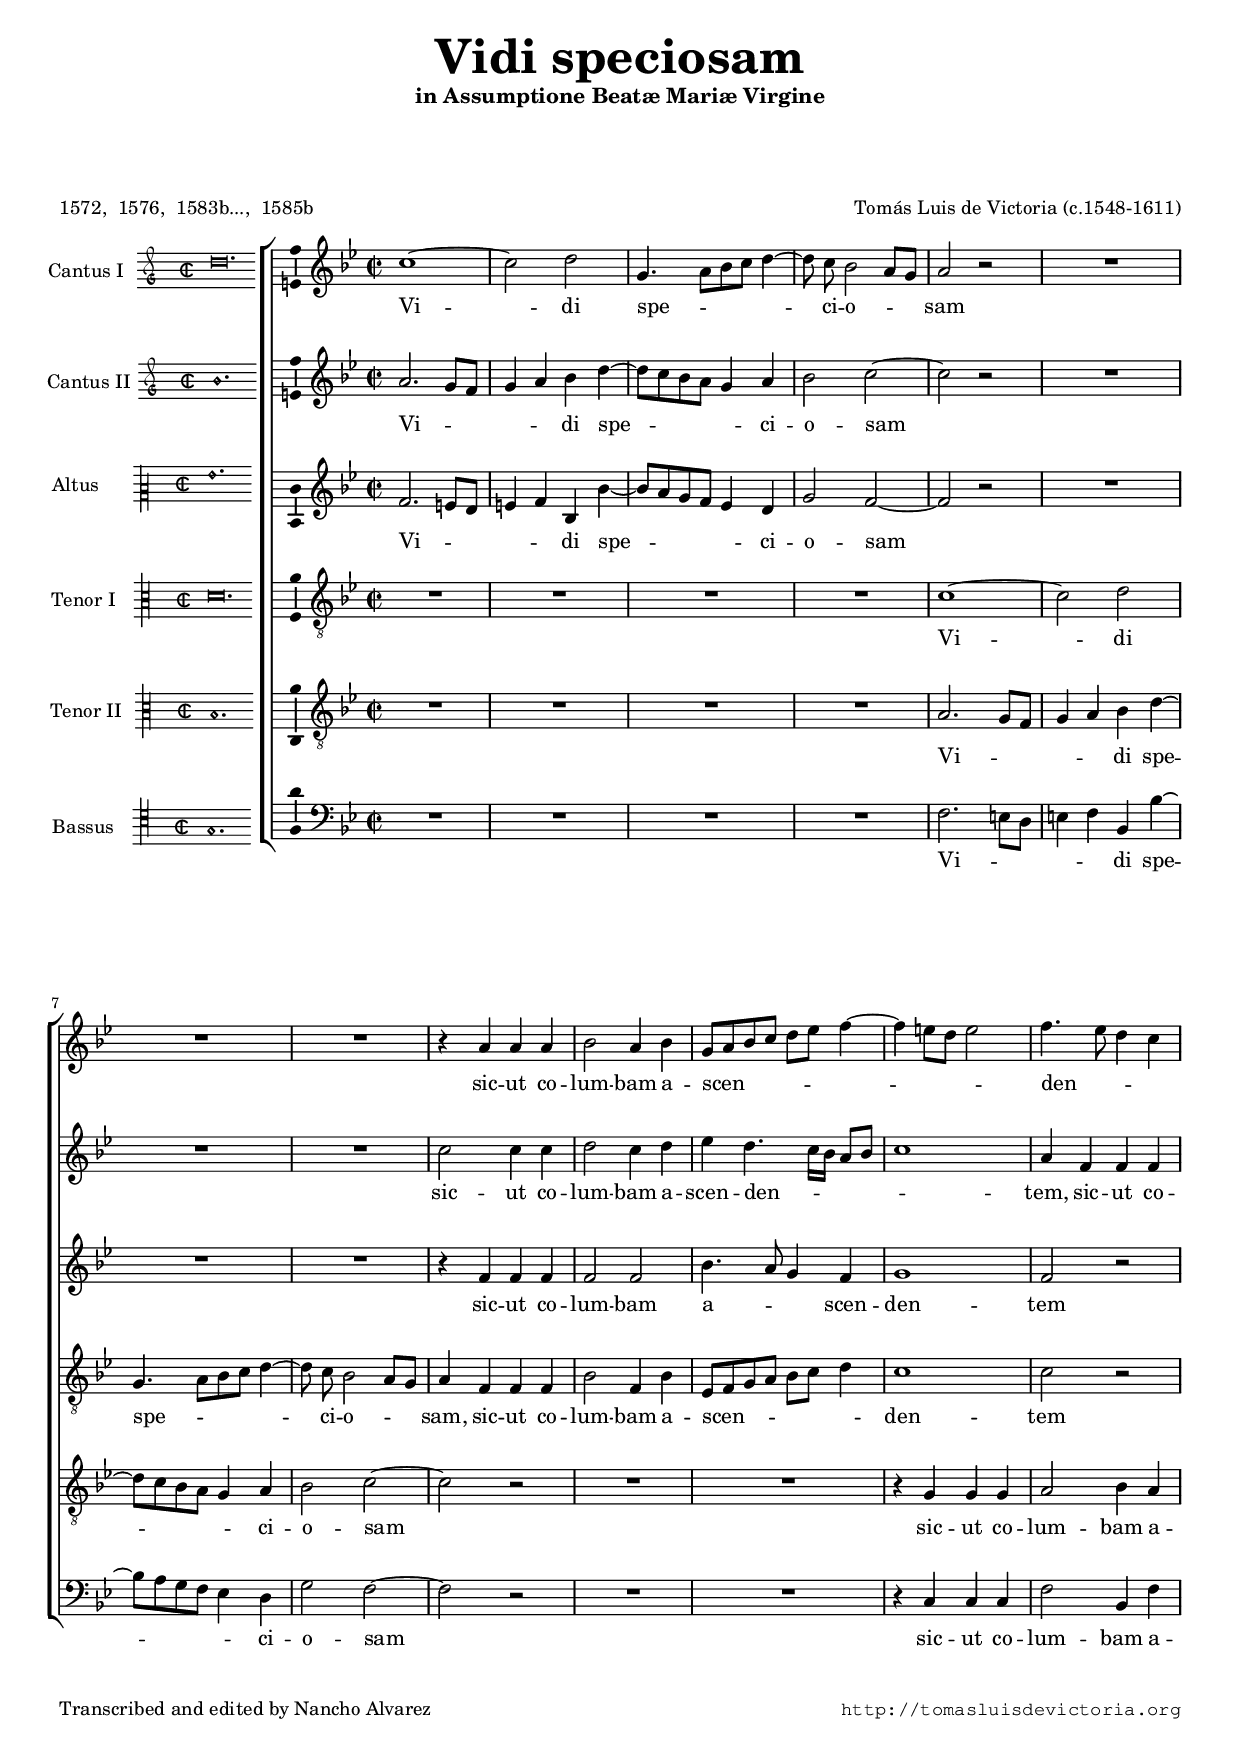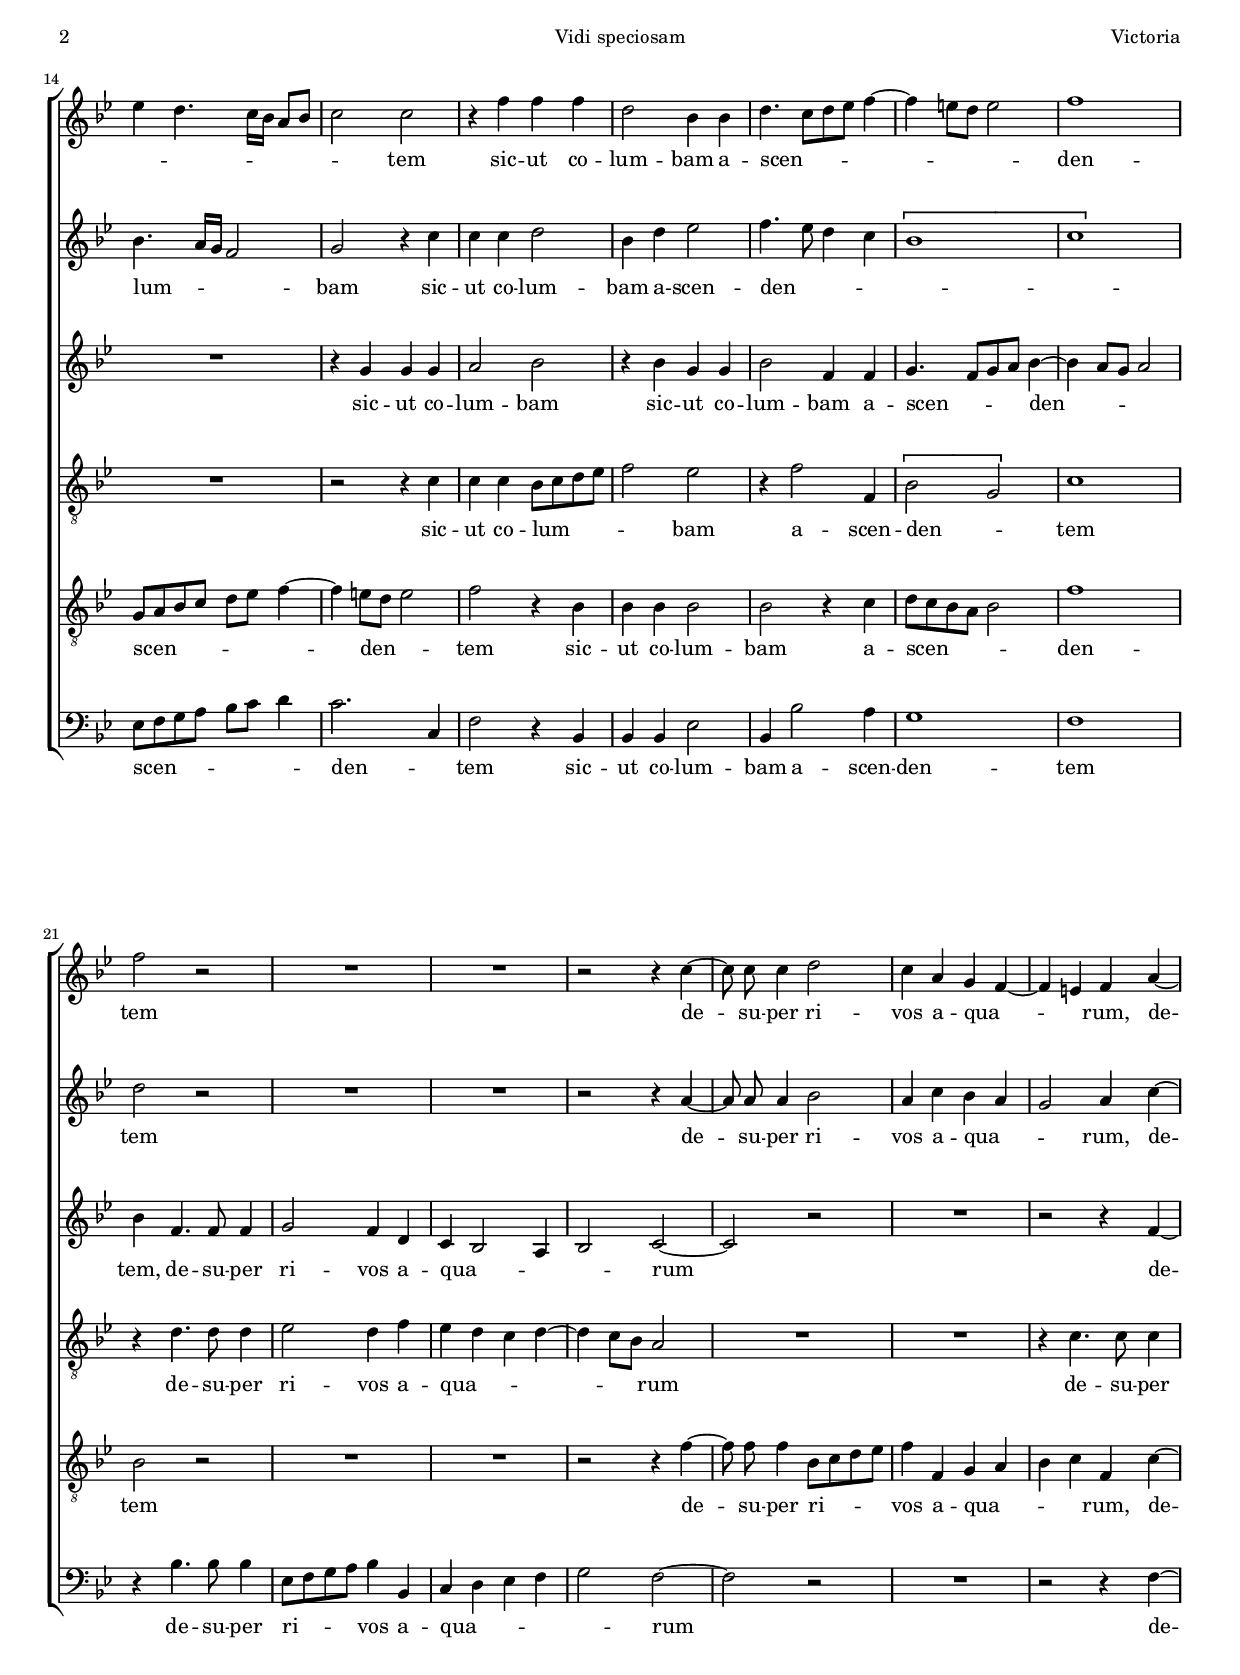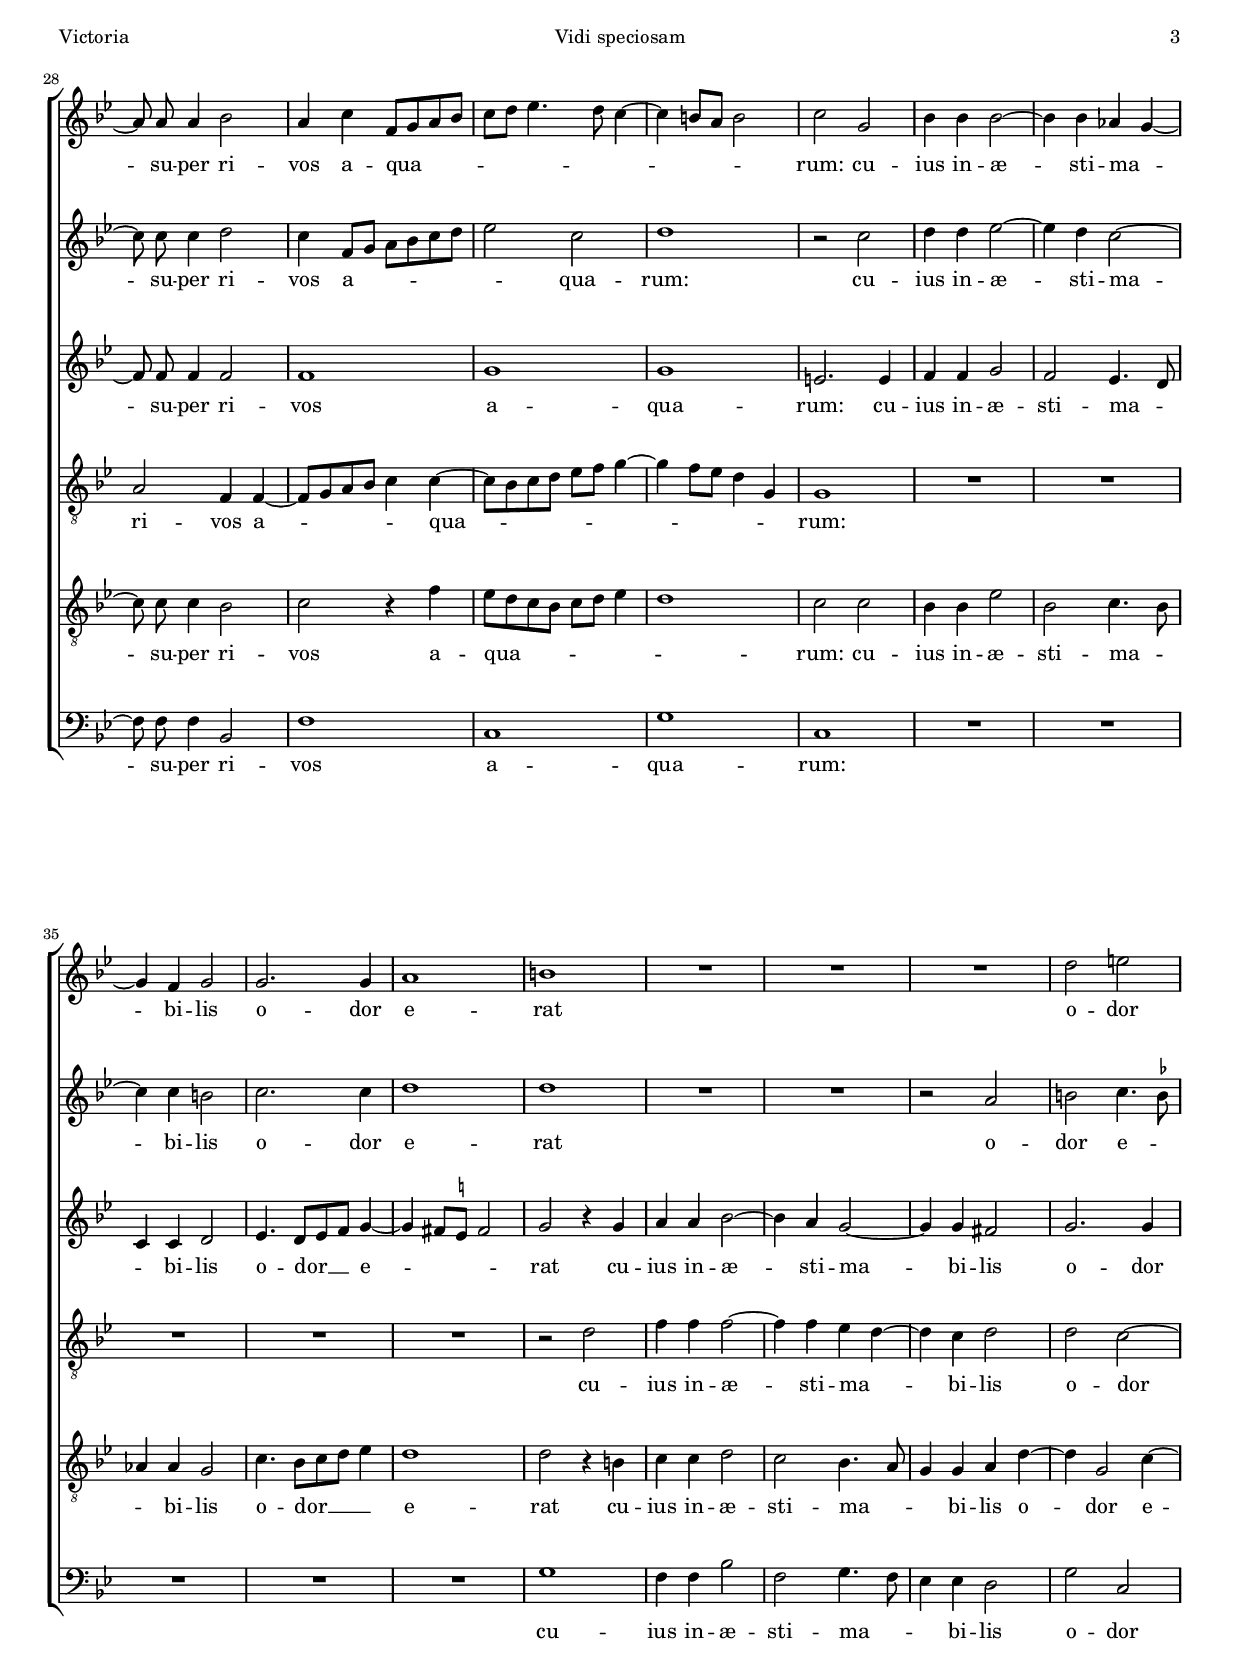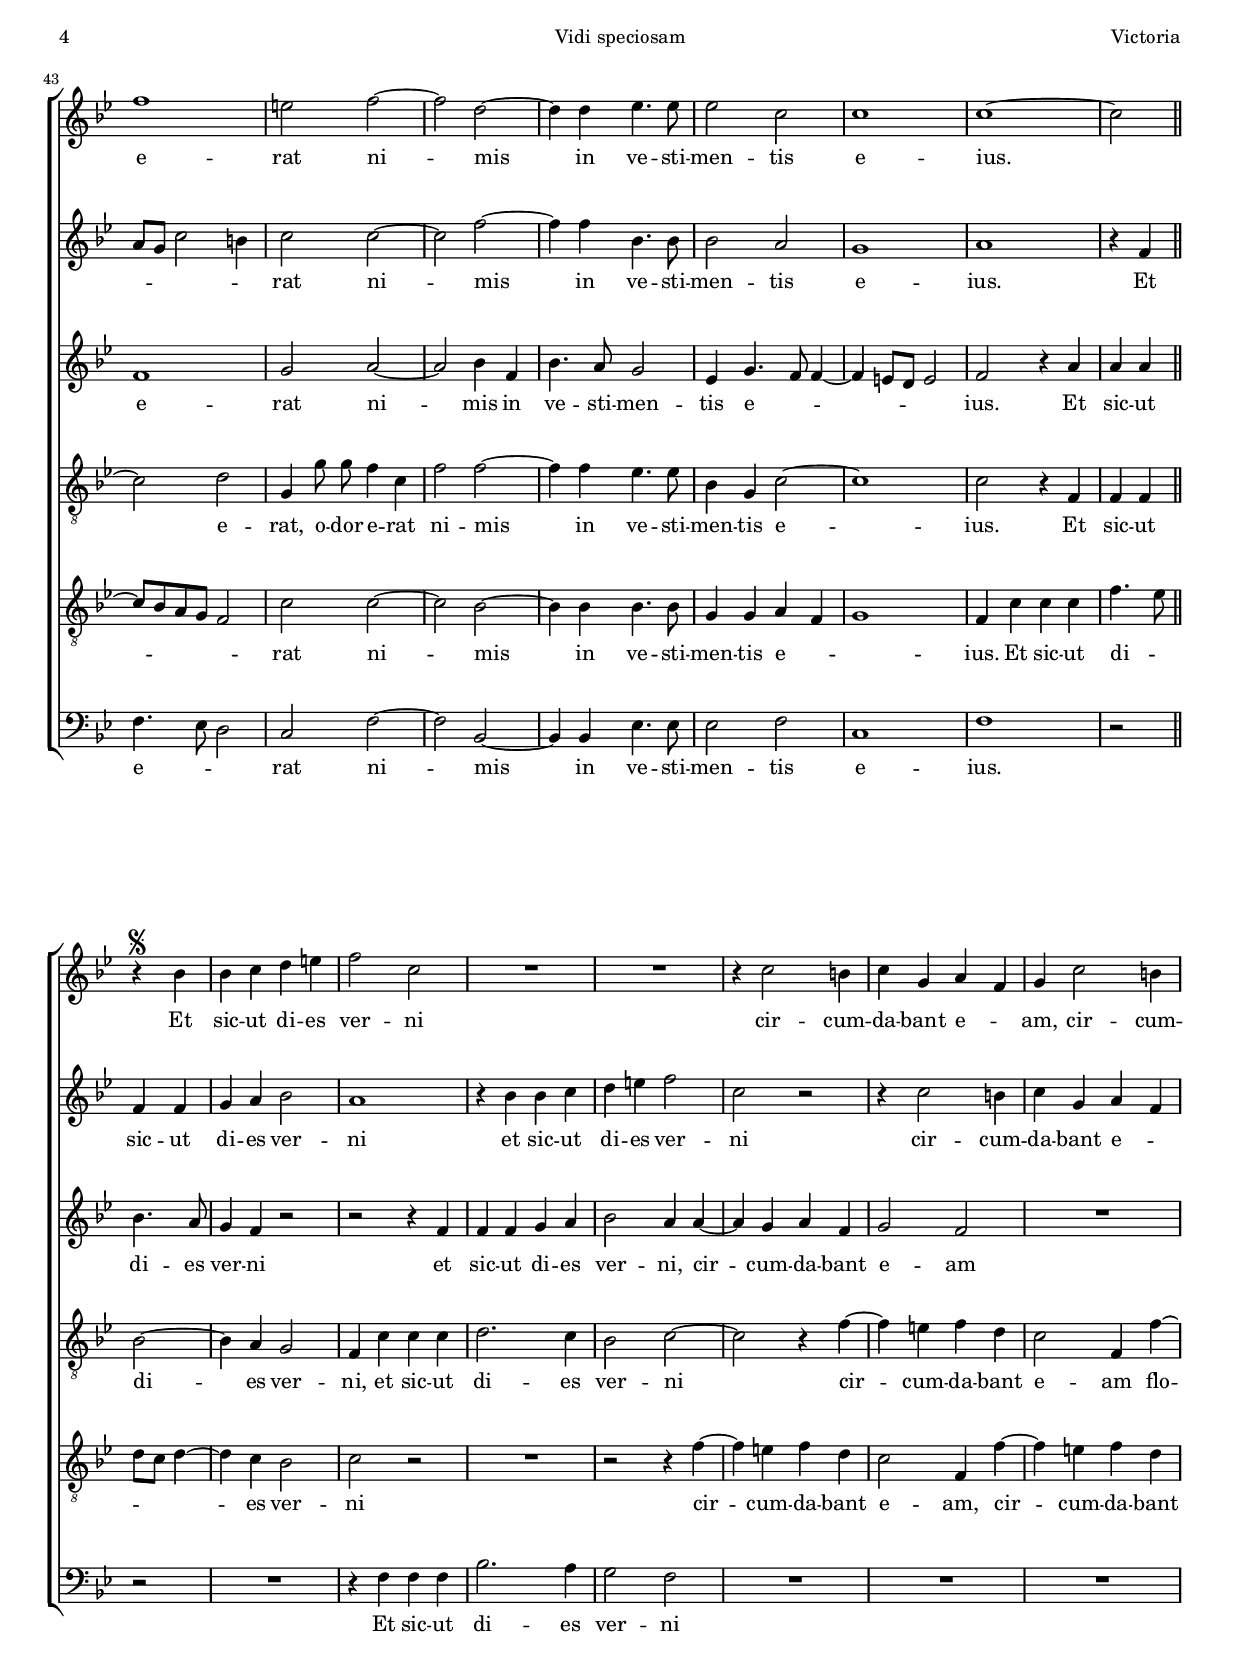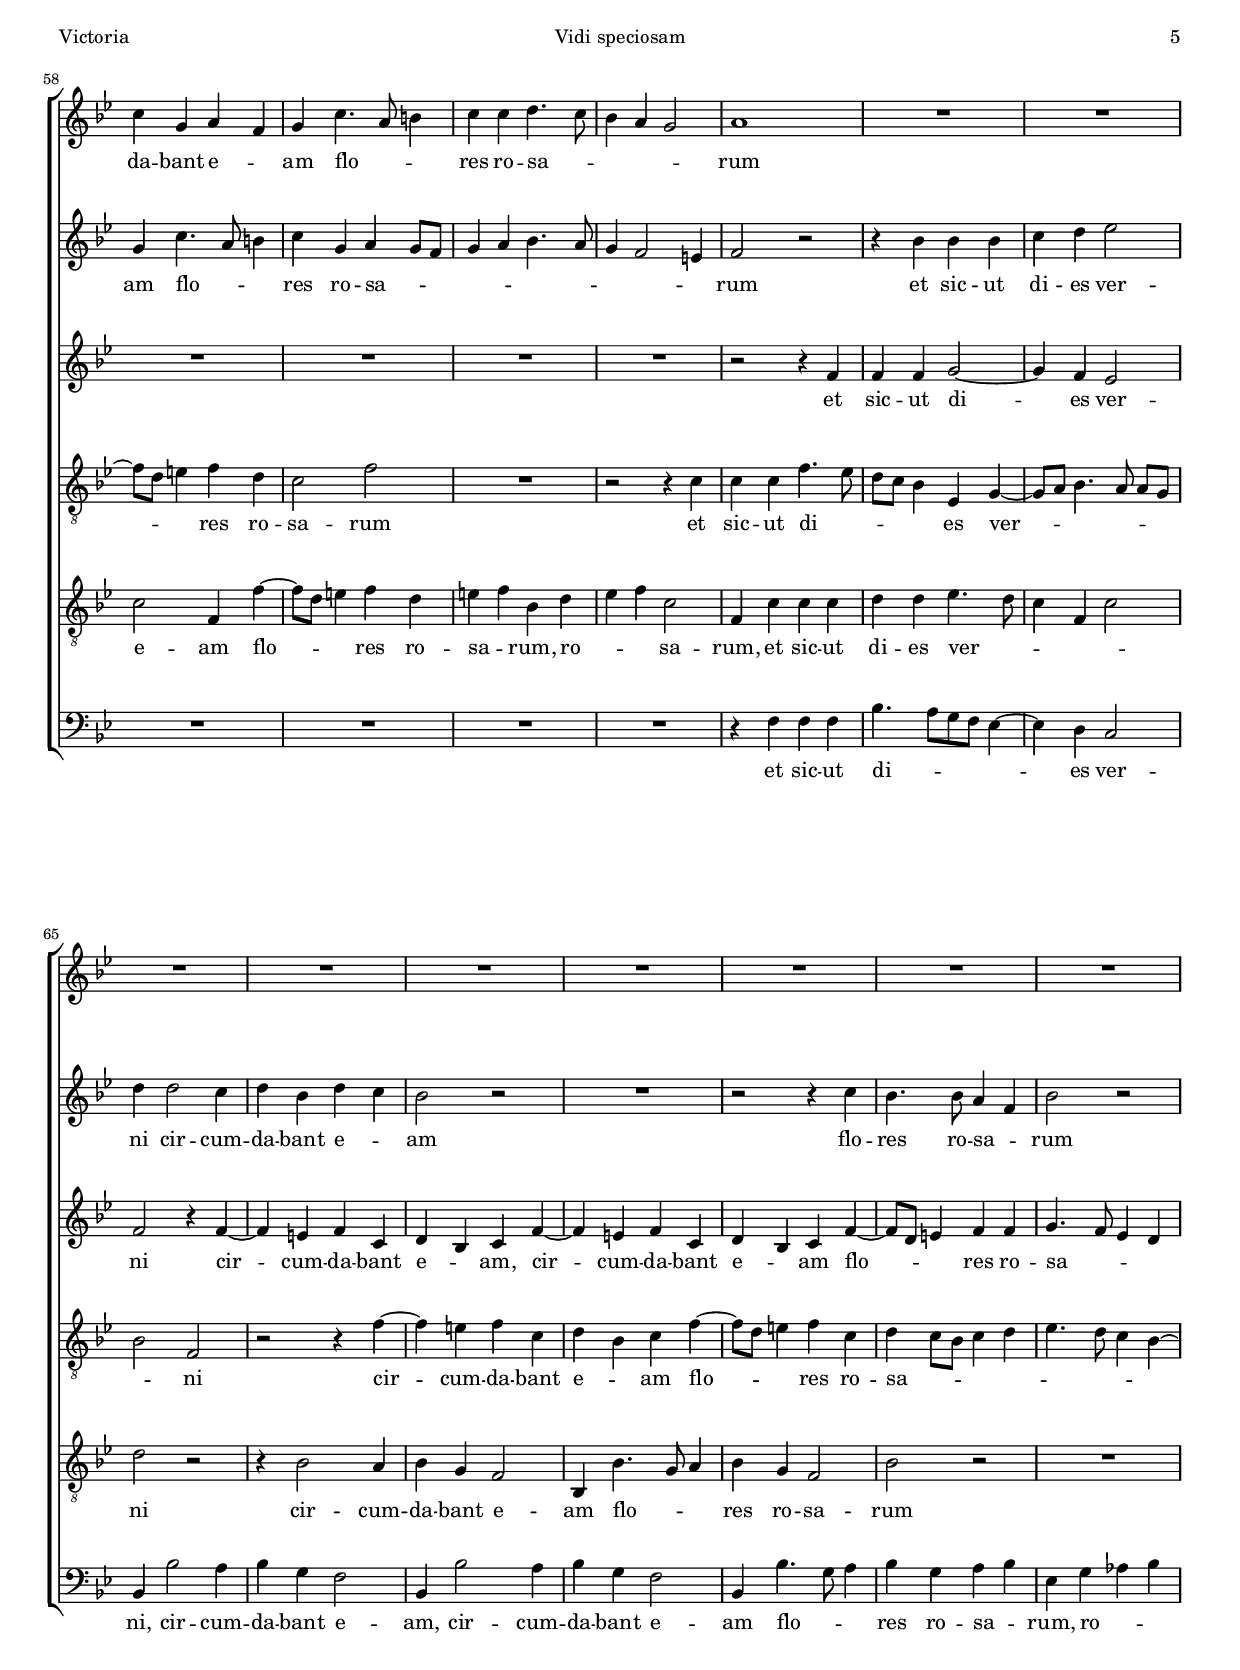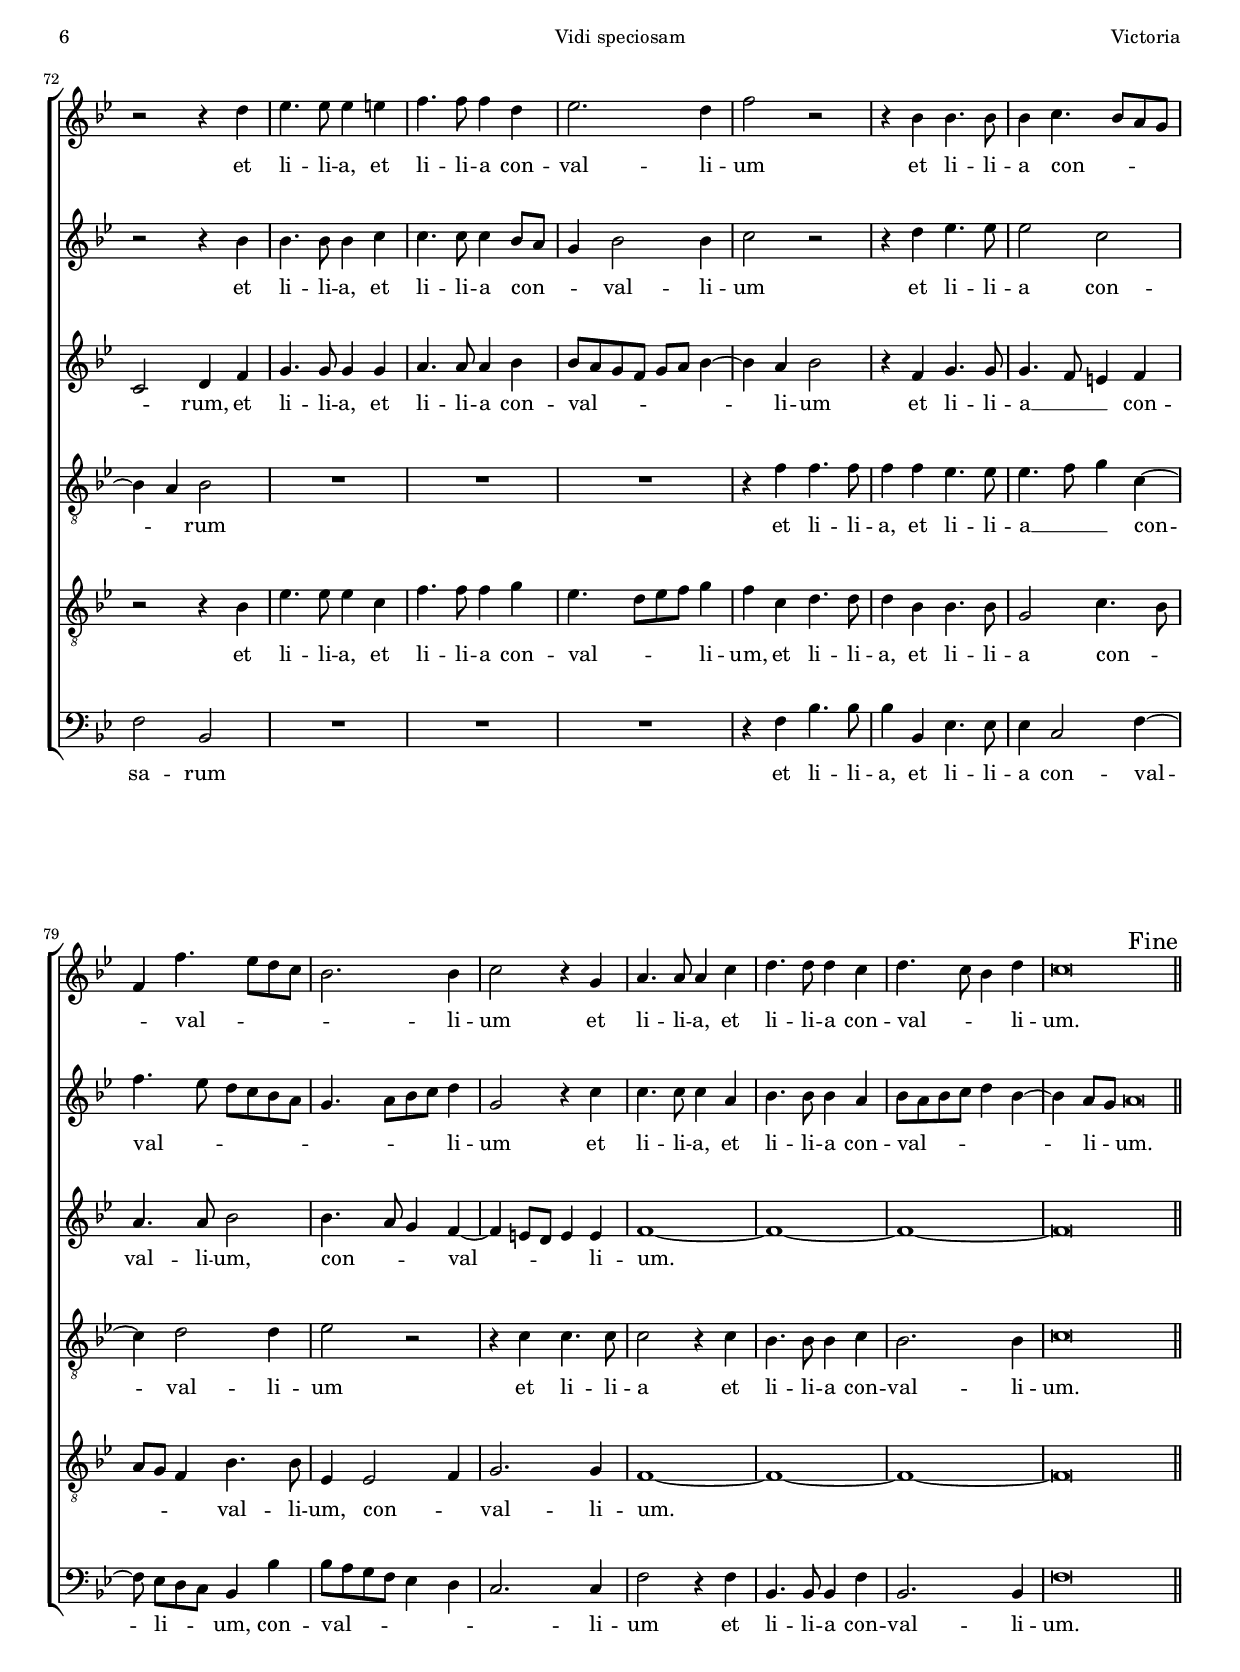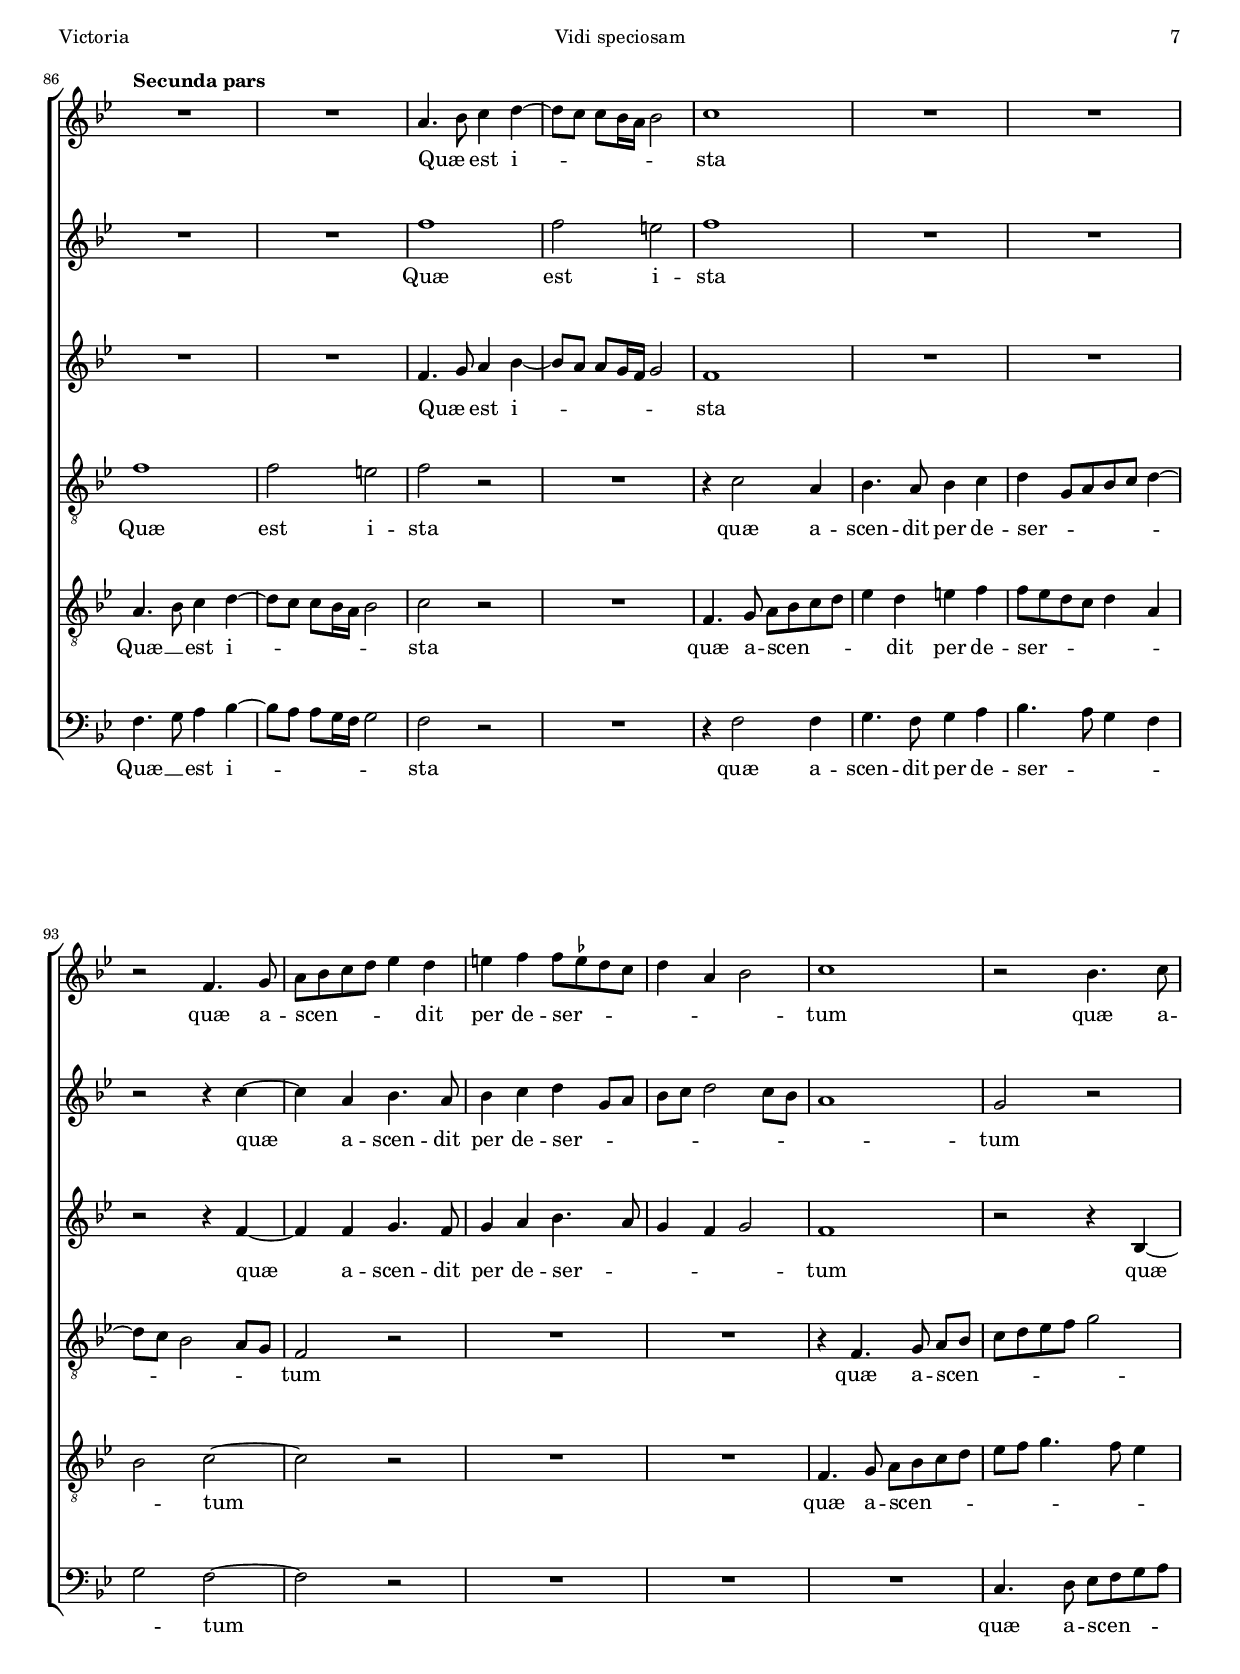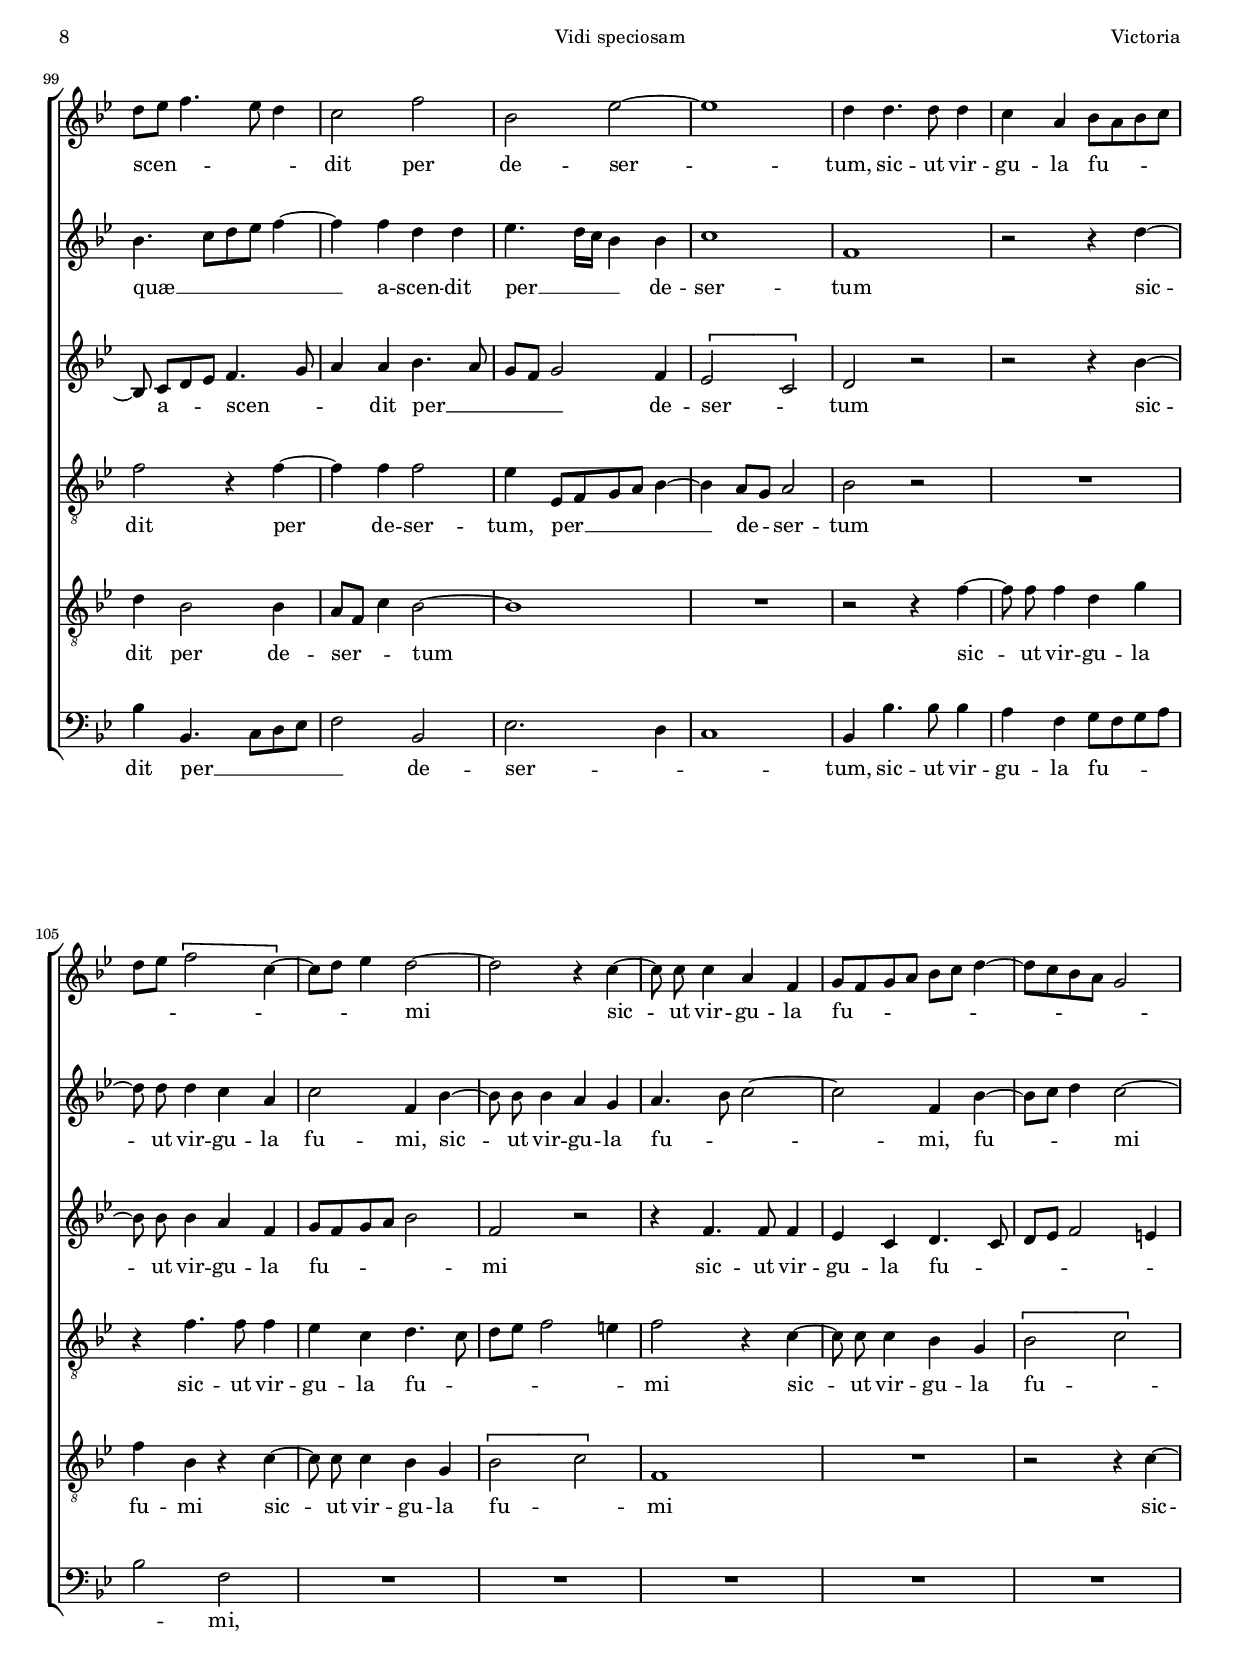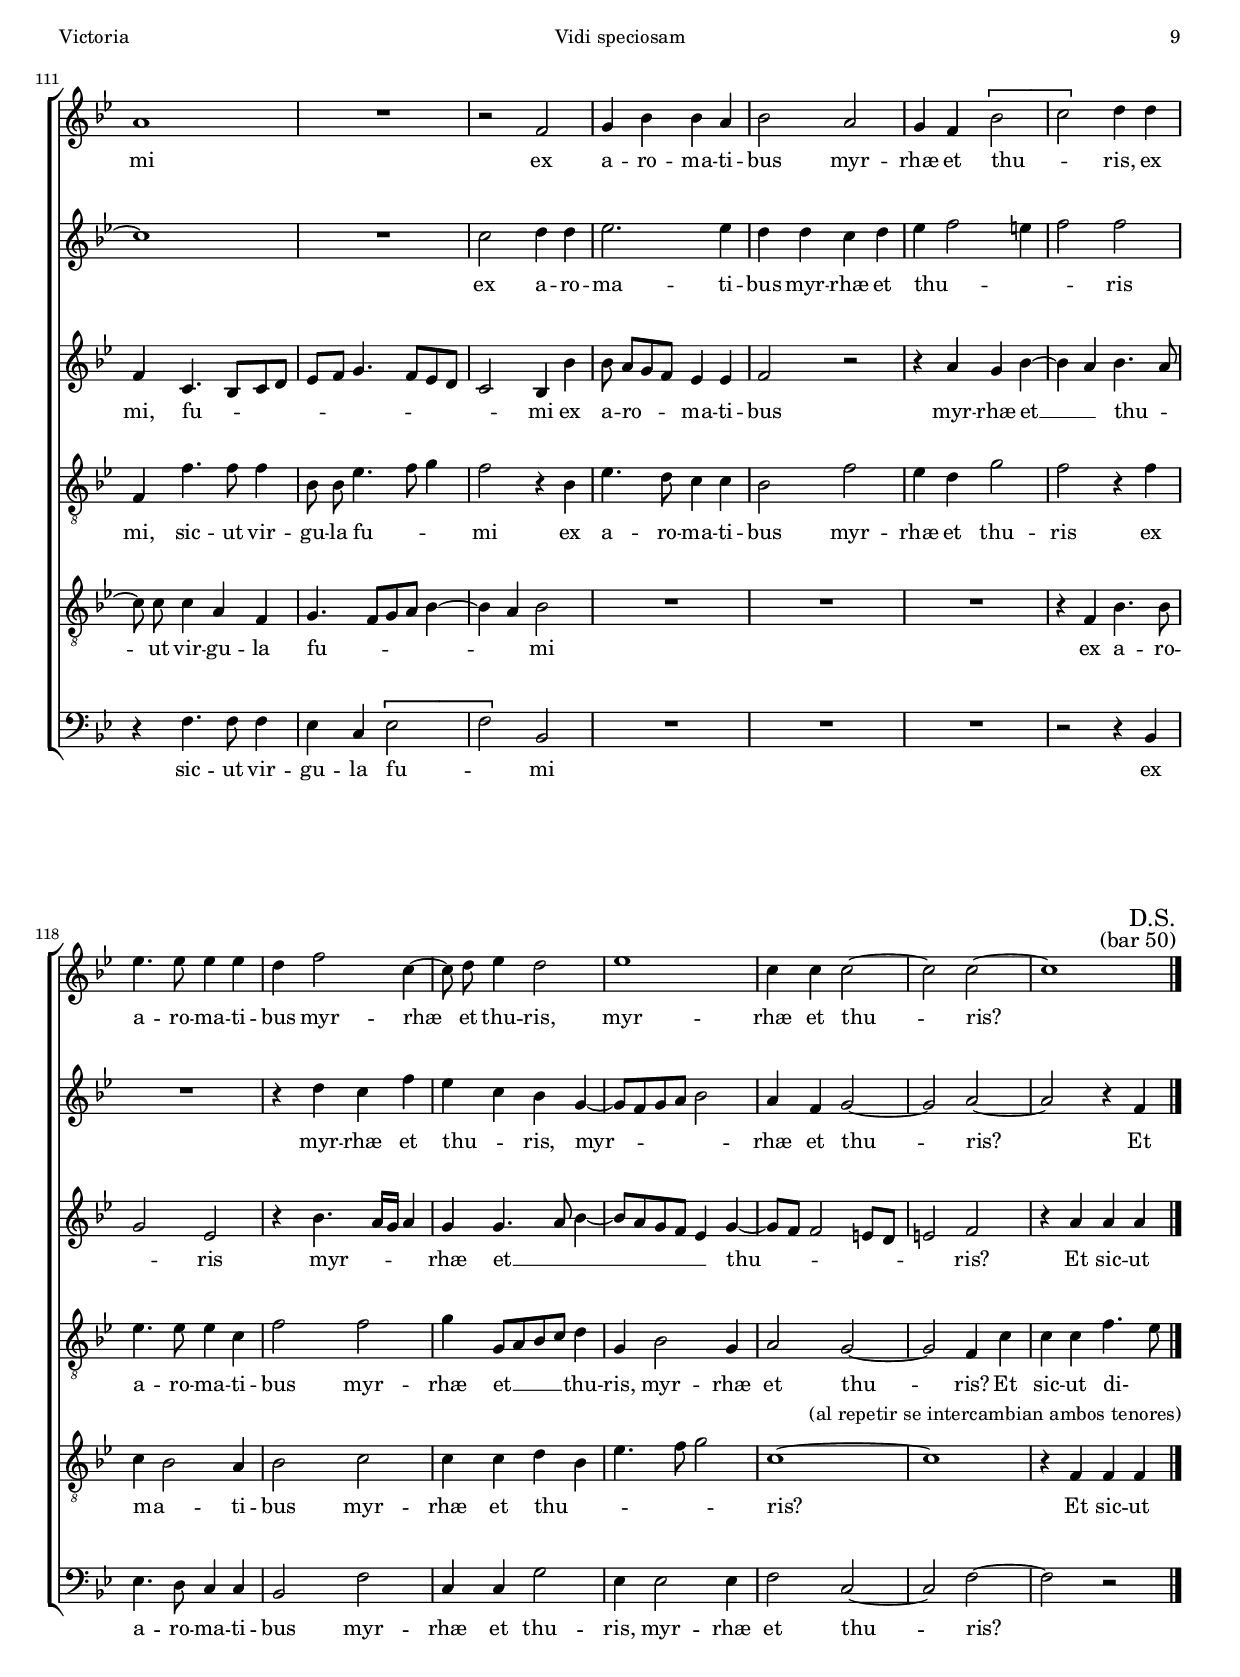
\version "2.22.0"

#(set-default-paper-size "a4")
#(set-global-staff-size 16.5)
#(ly:set-option 'point-and-click #f)
%mobile -s13.0 -i3.0 -ball

italicas=\override LyricText.font-shape = #'italic
rectas=\override LyricText.font-shape = #'upright
ss=\once \set suggestAccidentals = ##t
incipitwidth = 20
mt=#(define-music-function (offset) (number?) ; move lyric text
      #{ \once \override LyricText.X-offset = -$offset #})

htitle="Vidi speciosam"
hcomposer="Victoria"

\header {
	title=\markup{\larger \larger \larger \larger "Vidi speciosam"}
	subtitle="in Assumptione Beatæ Mariæ Virgine"
	subsubtitle=\markup{\null \vspace #3 }
	composer="Tomás Luis de Victoria (c.1548-1611)"
        pdfauthor=\composer
	%opus="(-)"
	%poet=\markup{"1572,  1576,  1583b,  1585b,  1589a,  1589b,  1603"}
	poet=\markup{"1572,  1576,  1583b...,  1585b"}
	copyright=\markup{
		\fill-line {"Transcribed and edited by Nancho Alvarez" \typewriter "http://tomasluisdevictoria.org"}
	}
%	tagline=""
}

global={\key g \major \time 2/2 \skip 1*85 \bar "||"
        \break 
				\skip 1*39 \bar "|."
}

cantus={
	a'1 ~
	a'2 b'
	e'4.  fis'8[ g' a'] b'4 ~
	b'8 \noBeam a' g'2  fis'8[ e']
	
	fis'2 r
	R1*4/4
	R1*4/4
	R1*4/4
	r4 fis' fis' fis'
%10
	g'2 fis'4 g'
	e'8 fis' g' a' b' c'' d''4 ~
	d'' cis''8 b' cis''2
	d''4. c''8 b'4 a'
	c'' b'4.  a'16[ g']  fis'8[ g']
%15
	a'2 a'
	r4 d'' d'' d''
	b'2 g'4 g'
	b'4.  a'8[ b' c''] d''4 ~
	d'' cis''8 b' cis''2
%20
	d''1
	d''2 r
	R1*4/4
	R1*4/4
	r2 r4 a' ~
%25
	a'8 \noBeam a' a'4 b'2
	a'4 fis' e' d' ~
	d' cis' d' fis' ~
	fis'8 \noBeam fis' fis'4 g'2
	fis'4 a' d'8 e' fis' g'
%30
	a' b' c''4. b'8 a'4 ~
	a' gis'8 fis' gis'2
	a' e'
	g'4 g' g'2 ~
	g'4 g' f' e' ~
%35
	e' d' e'2
	e'2. e'4
	fis'1
	gis'
	R1*4/4
%40
	R1*4/4
	R1*4/4
	b'2 cis''
	d''1
	cis''2 d'' ~
%45
	d'' b' ~
	b'4 b' c''4. c''8
	c''2 a'
	a'1 
	a' ~ %\break
%50
	a'2 
	%tablet \noBreak
	\bar "||" r4^\segno  g'
	g' a' b' cis''
	d''2 a'
	R1*4/4
	R1*4/4
%55
	r4 a'2 gis'4
	a' e' fis' d'
	e' a'2 gis'4
	a' e' fis' d'
	e' a'4. fis'8 gis'4
%60
	a' a' b'4. a'8
	g'4 fis' e'2
	fis'1
	R1*4/4
	R1*4/4
%65
	R1*4/4
	R1*4/4
	R1*4/4
	R1*4/4
	R1*4/4
%70
	R1*4/4
	R1*4/4
	r2 r4 b'
	c''4. c''8 c''4 cis''
	d''4. d''8 d''4 b'
%75
	c''2. b'4 
	d''2 r
	r4 g' g'4. g'8
	g'4 a'4. g'8 fis' e'
	d'4 d''4. c''8 b' a'
%80
	g'2. g'4
	a'2 r4 e'
	fis'4. fis'8 fis'4 a'
	b'4. b'8 b'4 a'
	b'4. a'8 g'4 b'
%85
	a'\breve*1/2
        \override Score.RehearsalMark.self-alignment-X = #right
        \override Score.RehearsalMark.break-visibility = #begin-of-line-invisible
        \mark \markup{"Fine"}
        
	\override Score.MetronomeMark.padding = #1.2
	\tempo "Secunda pars"
	R1*4/4
	R1*4/4
	fis'4. g'8 a'4 b' ~
	 b'8[ a']  a'[ g'16 fis'] g'2
%90
	a'1
	R1*4/4
	R1*4/4
	r2 d'4. e'8
	fis' g' a' b' c''4 b'
%95
	cis'' d'' d''8 \ss c'' b' a'
	b'4 fis' g'2
	a'1
	r2 g'4. a'8
	b' c'' d''4. c''8 b'4
%100
	a'2 d''
	g' c'' ~
	c''1
	b'4 b'4. b'8 b'4
	a' fis' g'8 fis' g' a'
%105
	b' c'' \[d''2 a'4 ~ \]
	a'8 b' c''4 b'2 ~
	b' r4 a' ~
	\set Staff.autoBeaming = ##f
	a'8 a' a'4 fis' d'
	\set Staff.autoBeaming = ##t
	e'8 d' e' fis' g' a' b'4 ~
%110
	b'8 a' g' fis' e'2
	fis'1
	R1*4/4
	r2 d'
	e'4 g' g' fis'
%115
	g'2 fis'
	e'4 d' \[g'2
	a'\] b'4 b'
	c''4. c''8 c''4 c''
	b' d''2 a'4 ~
%120
	a'8 \noBeam b' c''4 b'2
	c''1
	a'4 a' a'2 ~
	a' a' ~
	a'1
	\override Score.RehearsalMark.self-alignment-X = #right
        \override Score.RehearsalMark.break-visibility = #begin-of-line-invisible
        \mark \markup{\right-column{\raise #.4 "D.S." \smaller "(bar 50)"}}



}

cantusdos={
	fis'2. e'8 d'
	e'4 fis' g' b' ~
	b'8 a' g' fis' e'4 fis'
	g'2 a' ~
%5
	a' r
	R1*4/4
	R1*4/4
	R1*4/4
	a'2 a'4 a'
%10
	b'2 a'4 b'
	c'' b'4.  a'16[ g']  fis'8[ g']
	a'1
	fis'4 d' d' d'
	g'4. fis'16 e' d'2
%15
	e' r4 a'
	a' a' b'2
	g'4 b' c''2
	d''4. c''8 b'4 a'
	\[g'1
%20
	a'\]
	b'2 r
	R1*4/4
	R1*4/4
	r2 r4 fis' ~
%25
	fis'8 \noBeam fis' fis'4 g'2
	fis'4 a' g' fis'
	e'2 fis'4 a' ~
	a'8 \noBeam a' a'4 b'2
	a'4 d'8 e' fis' g' a' b'
%30
	c''2 a'
	b'1
	r2 a'
	b'4 b' c''2 ~
	c''4 b' a'2 ~
%35
	a'4 a' gis'2
	a'2. a'4
	b'1
	b'
	R1*4/4
%40
	R1*4/4
	r2 fis'
	gis' a'4. \ss g'8
	fis' e' a'2 gis'4
	a'2 a' ~
%45
	a' d'' ~
	d''4 d'' g'4. g'8
	g'2 fis'
	e'1
	fis'
%50
	r4 d' d' d'
	e' fis' g'2
	fis'1
	r4 g' g' a'
	b' cis'' d''2
%55
	a' r
	r4 a'2 gis'4
	a' e' fis' d'
	e' a'4. fis'8 gis'4
	a' e' fis' e'8 d'
%60
	e'4 fis' g'4. fis'8
	e'4 d'2 cis'4
	d'2 r
	r4 g' g' g'
	a' b' c''2
%65
	b'4 b'2 a'4
	b' g' b' a'
	g'2 r
	R1*4/4
	r2 r4 a'
%70
	g'4. g'8 fis'4 d'
	g'2 r
	r r4 g'
	g'4. g'8 g'4 a'
	a'4. a'8 a'4 g'8 fis'
%75
	e'4 g'2 g'4
	a'2 r
	r4 b' c''4. c''8
	c''2 a'
	d''4. c''8 b' a' g' fis'
%80
	e'4.  fis'8[ g' a'] b'4
	e'2 r4 a'
	a'4. a'8 a'4 fis'
	g'4. g'8 g'4 fis'
	g'8 fis' g' a' b'4 g' ~
%85
	g' fis'8 e' fis'\breve*1/4
	R1*4/4
	R1*4/4
	d''1
	d''2 cis''
%90
	d''1
	R1*4/4
	R1*4/4
	r2 r4 a' ~
	a' fis' g'4. fis'8
%95
	g'4 a' b' e'8 fis'
	g' a' b'2 a'8 g'
	fis'1
	e'2 r
	g'4. a'8[ b' c''] d''4 ~
%100
	d'' d'' b' b'
	c''4. b'16 a' g'4 g'
	a'1
	d'
	r2 r4 b' ~
%105
	b'8 \noBeam b' b'4 a' fis'
	a'2 d'4 g' ~
	g'8 \noBeam g' g'4 fis' e'
	fis'4. g'8 a'2 ~
	a' d'4 g' ~
%110
	g'8 a' b'4 a'2 ~
	a'1
	R1*4/4
	a'2 b'4 b'
	c''2. c''4
%115
	b' b' a' b'
	c'' d''2 cis''4
	d''2 d''
	R1*4/4
	r4 b' a' d''
%120
	c'' a' g' e' ~
	e'8 d' e' fis' g'2
	fis'4 d' e'2 ~
	e' fis' ~
	fis' r4 d'
}

altus={
	d'2. cis'8 b
	cis'4 d' g g' ~
	g'8 fis' e' d' c'4 b
	e'2 d' ~
%5
	d' r
	R1*4/4
	R1*4/4
	R1*4/4
	r4 d' d' d'
%10
	d'2 d'
	g'4. fis'8 e'4 d'
	e'1
	d'2 r
	R1*4/4
%15
	r4 e' e' e'
	fis'2 g'
	r4 g' e' e'
	g'2 d'4 d'
	e'4.  d'8[ e' fis'] g'4 ~
%20
	g' fis'8 e' fis'2
	g'4 d'4. d'8 d'4
	e'2 d'4 b
	a g2 fis4
	g2 a ~
%25
	a r
	R1*4/4
	r2 r4 d' ~
	d'8 \noBeam d' d'4 d'2
	d'1
%30
	e'
	e'
	cis'2. cis'4
	d' d' e'2
	d' c'4. b8
%35
	a4 a b2
	c'4.  b8[ c' d'] e'4 ~
	e' dis'8 \ss cis' dis'2
	e' r4 e'
	fis' fis' g'2 ~
%40
	g'4 fis' e'2 ~
	e'4 e' dis'2
	e'2. e'4
	d'1
	e'2 fis' ~
%45
	fis' g'4 d'
	g'4. fis'8 e'2
	c'4 e'4. d'8 d'4 ~
	d' cis'8 b cis'2
	d' r4 fis'
%50
	fis' fis' g'4. fis'8
	e'4 d' r2
	r r4 d'
	d' d' e' fis'
	g'2 fis'4 fis' ~
%55
	fis' e' fis' d'
	e'2 d'
	R1*4/4
	R1*4/4
	R1*4/4
%60
	R1*4/4
	R1*4/4
	r2 r4 d'
	d' d' e'2 ~
	e'4 d' c'2
%65
	d' r4 d' ~
	d' cis' d' a
	b g a d' ~
	d' cis' d' a
	b g a d' ~
%70
	d'8 b cis'4 d' d'
	e'4. d'8 c'4 b
	a2 b4 d'
	e'4. e'8 e'4 e'
	fis'4. fis'8 fis'4 g'
%75
	g'8 fis' e' d' e' fis' g'4 ~
	g' fis' g'2
	r4 d' e'4. e'8
	e'4. d'8 cis'4 d'
	fis'4. fis'8 g'2
%80
	g'4. fis'8 e'4 d' ~
	d' cis'8 b cis'4 cis'
	d'1 ~
	d' ~
	d' ~
%85
	d'\breve*1/2
	R1*4/4
	R1*4/4
	d'4. e'8 fis'4 g' ~
	 g'8[ fis']  fis'[ e'16 d'] e'2
%90
	d'1
	R1*4/4
	R1*4/4
	r2 r4 d' ~
	d' d' e'4. d'8
%95
	e'4 fis' g'4. fis'8
	e'4 d' e'2
	d'1
	r2 r4 g ~
	g8 a[ b c'] d'4. e'8
%100
	fis'4 fis' g'4. fis'8
	e' d' e'2 d'4
	\[c'2 a\]
	b r
	r r4 g' ~
%105
	g'8 \noBeam g' g'4 fis' d'
	e'8 d' e' fis' g'2
	d' r
	r4 d'4. d'8 d'4
	c' a b4. a8
%110
	b c' d'2 cis'4
	d' a4. g8 a b
	c' d' e'4. d'8 c' b
	a2 g4 g'
	g'8 fis'[ e' d'] c'4 c'
%115
	d'2 r
	r4 fis' e' g' ~
	g' fis' g'4. fis'8
	e'2 c'
	r4 g'4. fis'16 e' fis'4
%120
	e' e'4. fis'8 g'4 ~
	g'8 fis' e' d' c'4 e' ~
	e'8 d' d'2 cis'8 b
	cis'2 d'
	r4 fis' fis' fis'
}

tenor={
	R1*4/4
	R1*4/4
	R1*4/4
	R1*4/4
%5
	a1 ~
	a2 b
	e4.  fis8[ g a] b4 ~
	b8 \noBeam a g2 fis8[ e]
	fis4 d d d
%10
	g2 d4 g
	c8 d e fis g a b4
	a1
	a2 r
	R1*4/4
%15
	r2 r4 a
	a a g8 a b c'
	d'2 c'
	r4 d'2 d4
	\[g2 e\]
%20
	a1
	r4 b4. b8 b4
	c'2 b4 d'
	c' b a b ~
	b a8 g fis2
%25
	R1*4/4
	R1*4/4
	r4 a4. a8 a4
	fis2 d4 d ~
	d8 e fis g a4 a ~
%30
	a8 g a b c' d' e'4 ~
	e' d'8 c' b4 e
	e1
	R1*4/4
	R1*4/4
%35
	R1*4/4
	R1*4/4
	R1*4/4
	r2 b
	d'4 d' d'2 ~
%40
	d'4 d' c' b ~
	b a b2
	b a ~
	a b
	e4 e'8 \noBeam e' d'4 a
%45
	d'2 d' ~
	d'4 d' c'4. c'8
	g4 e a2 ~
	a1
	a2 r4 d
%50
	d d g2 ~
	g4 fis e2
	d4 a a a
	b2. a4
	g2 a ~
%55
	a r4 d' ~
	d' cis' d' b
	a2 d4 d' ~
	d'8 b cis'4 d' b
	a2 d'
%60
	R1*4/4
	r2 r4 a
	a a d'4. c'8
	b a g4 c e ~
	e8 fis g4. fis8 fis[ e]
%65
	g2 d
	r r4 d' ~
	d' cis' d' a
	b g a d' ~
	d'8 b cis'4 d' a
%70
	b a8 g a4 b
	c'4. b8 a4 g ~
	g fis g2
	R1*4/4
	R1*4/4
%75
	R1*4/4
	r4 d' d'4. d'8
	d'4 d' c'4. c'8
	c'4. d'8 e'4 a ~
	a b2 b4
%80
	c'2 r
	r4 a a4. a8
	a2 r4 a
	g4. g8 g4 a
	g2. g4
%85
	a\breve*1/2
	d'1
	d'2 cis'
	d' r
	R1*4/4
%90
	r4 a2 fis4
	g4. fis8 g4 a
	b  e8[ fis g a] b4 ~
	b8 a g2 fis8 e
	d2 r
%95
	R1*4/4
	R1*4/4
	r4 d4. e8  fis[ g]
	a b c' d' e'2
	d' r4 d' ~
%100
	d' d' d'2
	c'4  c8[ d e fis] g4 ~
	g fis8 e fis2
	g r
	R1*4/4
%105
	r4 d'4. d'8 d'4
	c' a b4. a8
	b c' d'2 cis'4
	d'2 r4 a ~
	a8 \noBeam a a4 g e
%110
	\[g2 a\]
	d4 d'4. d'8 d'4
	g8 \noBeam g c'4. d'8 e'4
	d'2 r4 g
	c'4. b8 a4 a
%115
	g2 d'
	c'4 b e'2
	d' r4 d'
	c'4. c'8 c'4 a
	d'2 d'
%120
	e'4  e8[ fis g a] b4
	e g2 e4
	fis2 e ~
	e d4 a
	a a d'4. c'8
}

tenordos={
	R1*4/4
	R1*4/4
	R1*4/4
	R1*4/4
%5
	fis2. e8 d
	e4 fis g b ~
	b8 a g fis e4 fis
	g2 a ~
	a r
%10
	R1*4/4
	R1*4/4
	r4 e e e
	fis2 g4 fis
	e8 fis g a b c' d'4 ~
%15
	d' cis'8 b cis'2
	d' r4 g
	g g g2
	g r4 a
	b8 a g fis g2
%20
	d'1
	g2 r
	R1*4/4
	R1*4/4
	r2 r4 d' ~
%25
	d'8 \noBeam d' d'4  g8 a b c'
	d'4 d e fis
	g a d a ~
	a8 \noBeam a a4 g2
	a r4 d'
%30
	c'8 b a g a b c'4
	b1
	a2 a
	g4 g c'2
	g a4. g8
%35
	f4 f e2
	a4. g8[ a b] c'4
	b1
	b2 r4 gis
	a a b2
%40
	a g4. fis8
	e4 e fis b ~
	b e2 a4 ~
	a8 g fis e d2
	a a ~
%45
	a g ~
	g4 g g4. g8
	e4 e fis d
	e1
	d4 a a a
%50
	d'4. c'8 b a b4 ~
	b a g2
	a r
	R1*4/4
	r2 r4 d' ~
%55
	d' cis' d' b
	a2 d4 d' ~
	d' cis' d' b
	a2 d4 d' ~
	d'8 b cis'4 d' b
%60
	cis' d' g b
	c' d' a2
	d4 a a a
	b b c'4. b8
	a4 d a2
%65
	b r
	r4 g2 fis4
	g e d2
	g,4 g4. e8 fis4
	g e d2
%70
	g r
	R1*4/4
	r2 r4 g
	c'4. c'8 c'4 a
	d'4. d'8 d'4 e'
%75
	c'4.  b8[ c' d'] e'4
	d' a b4. b8
	b4 g g4. g8
	e2 a4. g8
	fis e d4 g4. g8
%80
	c4 c2 d4
	e2. e4
	d1 ~
	d ~
	d ~
%85
	d\breve*1/2
	fis4. g8 a4 b ~
	 b8[ a]  a[ g16 fis] g2
	a r
	R1*4/4
%90
	d4. e8 fis g a b
	c'4 b cis' d'
	d'8 c' b a b4 fis
	g2 a ~
	a r
%95
	R1*4/4
	R1*4/4
	d4. e8 fis g a b
	c' d' e'4. d'8 c'4
	b g2 g4
%100
	fis8 d a4 g2 ~
	g1
	R1*4/4
	r2 r4 d' ~
	d'8 \noBeam d' d'4 b e'
%105
	d' g r a ~
	a8 \noBeam a a4 g e
	\[g2 a\]
	d1
	R1*4/4
%110
	r2 r4 a ~
	a8 \noBeam a a4 fis d
	e4.  d8[ e fis] g4 ~
	g fis g2
	R1*4/4
%115
	R1*4/4
	R1*4/4
	r4 d g4. g8
	a4 g2 fis4
	g2 a
%120
	a4 a b g
	c'4. d'8 e'2
        \once \override TextScript.padding = #2.5
	a1^\markup{"        (al repetir se intercambian ambos tenores)"} ~
	a
	r4 d d d
}

bassus={
	R1*4/4
	R1*4/4
	R1*4/4
	R1*4/4
%5
	d2. cis8 b,
	cis4 d g, g ~
	g8 fis e d c4 b,
	e2 d ~
	d r
%10
	R1*4/4
	R1*4/4
	r4 a, a, a,
	d2 g,4 d
	c8 d e fis g a b4
%15
	a2. a,4
	d2 r4 g,
	g, g, c2
	g,4 g2 fis4
	e1
%20
	d
	r4 g4. g8 g4
	c8 d e fis g4 g,
	a, b, c d
	e2 d ~
%25
	d r
	R1*4/4
	r2 r4 d ~
	d8 \noBeam d d4 g,2
	d1
%30
	a,
	e
	a,
	R1*4/4
	R1*4/4
%35
	R1*4/4
	R1*4/4
	R1*4/4
	e1
	d4 d g2
%40
	d e4. d8
	c4 c b,2
	e a,
	d4. c8 b,2
	a, d ~
%45
	d g, ~
	g,4 g, c4. c8
	c2 d
	a,1
	d
%50
        r2 r2
	R1*4/4
	r4 d d d
	g2. fis4
	e2 d
%55
	R1*4/4
	R1*4/4
	R1*4/4
	R1*4/4
	R1*4/4
%60
	R1*4/4
	R1*4/4
	r4 d d d
	g4.  fis8[ e d] c4 ~
	c b, a,2
%65
	g,4 g2 fis4
	g e d2
	g,4 g2 fis4
	g e d2
	g,4 g4. e8 fis4
%70
	g e fis g
	c e f g
	d2 g,
	R1*4/4
	R1*4/4
%75
	R1*4/4
	r4 d g4. g8
	g4 g, c4. c8
	c4 a,2 d4 ~
	d8 c[ b, a,] g,4 g
%80
	g8 fis e d c4 b,
	a,2. a,4
	d2 r4 d
	g,4. g,8 g,4 d
	g,2. g,4
%85
	d\breve*1/2
	d4. e8 fis4 g ~
	 g8[ fis]  fis[ e16 d] e2
	d r
	R1*4/4
%90
	r4 d2 d4
	e4. d8 e4 fis
	g4. fis8 e4 d
	e2 d ~
	d r
%95
	R1*4/4
	R1*4/4
	R1*4/4
	a,4. b,8 c d e fis
	g4 g,4. a,8 b, c
%100
	d2 g,
	c2. b,4
	a,1
	g,4 g4. g8 g4
	fis d e8 d e fis
%105
	g2 d
	R1*4/4
	R1*4/4
	R1*4/4
	R1*4/4
%110
	R1*4/4
	r4 d4. d8 d4
	c a, \[c2
	d\] g,
	R1*4/4
%115
	R1*4/4
	R1*4/4
	r2 r4 g,
	c4. b,8 a,4 a,
	g,2 d
%120
	a,4 a, e2
	c4 c2 c4
	d2 a, ~
	a, d ~
	d r
}

textocantus=\lyricmode{
Vi -- di spe -- _ _ _ _ ci -- o -- _ _ sam
sic -- ut co -- lum -- bam a -- scen -- _ _ _ _ _ _ _ _ _ den -- _ _ _ _ _ _ _ _ _ _ tem
sic -- ut co -- lum -- bam 
a -- scen -- _ _ _ _ _ _ _ den -- tem
de -- su -- per ri -- vos a -- qua -- _ _ rum,
de -- su -- per ri -- vos a -- qua -- _ _ _ _ _ _ _ _ _ _ _ rum:
cu -- ius in -- æ -- sti -- ma -- _ bi -- lis o -- dor
e -- rat
o -- dor e -- rat ni -- mis 
in ve -- sti -- men -- tis
e -- ius. Et sic -- ut di -- es ver -- ni
cir -- cum -- da -- bant e -- _ am,
cir -- cum -- da -- bant e -- _ am
flo -- _ _ res ro -- sa -- _ _ _ _ rum
et li -- li -- a,
et li -- li -- a con -- val -- li -- um
et li -- li -- a con -- _ _ _ _ val -- _ _ _ _ li -- um
et li -- li -- a,
et li -- li -- a con -- val -- _ _ li -- um.
Quæ _ est
i -- _ _ _ _ _ sta
quæ a -- scen -- _ _ _ _ dit
per de -- ser -- _ _ _ _ _ _ tum
quæ a -- scen -- _ _ _ _ dit
per de -- ser -- tum,
sic -- ut vir -- gu -- la
fu -- _ _ _ _ _ _ _ _ _ mi
sic -- ut vir -- gu -- la fu -- _ _ _ _ _ _ _ _ _ _ mi
ex a -- ro -- ma -- ti -- bus myr -- rhæ et thu -- _ ris,
ex a -- ro -- ma -- ti -- bus myr -- rhæ et thu -- ris,
myr -- rhæ et thu -- ris? 
}

textocantusdos=\lyricmode{
Vi -- _ _ _ _ di spe -- _ _ _ _ ci -- o -- sam sic -- ut co -- lum -- bam a -- scen -- den -- _ _ _ _ _ tem,
sic -- ut co -- lum -- _ _ _ bam
sic -- ut co -- lum -- bam a -- scen -- den -- _ _ _ _ _ tem
de -- su -- per ri -- vos a -- qua -- _ _ rum,
de -- su -- per ri -- vos a -- _ _ _ _ _ _ qua -- rum:
cu -- ius in -- æ -- sti -- ma -- bi -- lis o -- dor e -- rat
o -- dor e -- _ _ _ _ _ rat
ni -- mis in ve -- sti -- men -- tis e -- ius.
Et sic -- ut di -- es ver -- ni
et sic -- ut di -- es ver -- ni
cir -- cum -- da -- bant e -- _ am
flo -- _ _ res ro -- sa -- _ _ _ _ _ _ _ _ _ rum
et sic -- ut di -- es ver -- ni cir -- cum -- da -- bant e -- _ am
flo -- res ro -- sa -- _ rum
et li -- li -- a,
et li -- li -- a con -- _ _ val -- li -- um
et li -- li -- a con -- val -- _ _ _ _ _ _ _ _ _ li -- um
et li -- li -- a,
et li -- li -- a con -- val -- _ _ _ _ _ li -- _ um.
Quæ est i -- sta
quæ  a -- scen -- dit per de -- ser -- _ _ _ _ _ _ _ _ tum
quæ __ _ _ _ _ a -- scen -- dit per __ _ _ _ de -- ser -- tum
sic -- ut vir -- gu -- la fu -- mi,
sic -- ut vir -- gu -- la fu -- _ _ mi,
fu -- _ _ mi
ex a -- ro -- ma -- ti -- bus myr -- rhæ et thu -- _ _ _ ris
myr -- rhæ et thu -- _ ris,
myr -- _ _ _ _ rhæ et thu -- ris? Et 

}

textoaltus=\lyricmode{
Vi -- _ _ _ _ di spe -- _ _ _ _ ci -- o -- sam sic -- ut co -- lum -- bam a -- _ _ scen -- den -- tem
sic -- ut co -- lum -- bam
sic -- ut  co --  lum --  bam
a -- scen -- _ _ _ den -- _ _ _ tem,
de -- su -- per ri -- vos a -- qua -- _ _ _ rum
de -- su -- per ri -- vos a -- qua -- rum:
cu -- ius in -- æ -- sti -- ma -- _ _ bi -- lis
o -- dor __ _ _ e -- _ _ _ rat
cu -- ius in -- æ -- sti -- ma -- bi -- lis
o -- dor e -- rat
ni -- mis in ve -- sti -- men -- tis e -- _ _ _ _ _ ius.
Et sic -- ut di -- es ver -- ni
et sic -- ut di -- es ver -- ni,
cir -- cum -- da -- bant e -- am
et sic -- ut di -- es ver -- ni
cir -- cum -- da -- bant
e -- _ am,
cir -- cum -- da -- bant e -- _ am
flo -- _ _ res ro -- sa -- _ _ _ _ rum,
et li -- li -- a,
et li -- li -- a con -- val -- _ _ _ _ _ _ li -- um
et li -- li -- a __ _ _ con -- val -- li -- um,
con -- _ _ val -- _ _ _ li -- um.   
Quæ _ est i -- _ _ _ _ _ sta
quæ a -- scen -- dit per de -- ser -- _ _ _ _ tum
\mt #1 quæ a -- _ _ scen -- _ _ dit per __ _ _ _ _ de -- ser -- _ tum
sic -- ut vir -- gu -- la fu -- _ _ _ _ mi
sic -- ut vir -- gu -- la fu -- _ _ _ _ _ mi,
fu -- _ _ _ _ _ _ _ _ _ _ mi ex a -- ro -- _ _ ma -- ti -- bus
myr -- rhæ et __ _ thu -- _ _ ris
\mt #.5 myr -- _ _ _ rhæ et __ _ _ _ _ _ _ thu -- _ _ _ _ _ ris?
Et sic -- ut 
}

textotenor=\lyricmode{
Vi -- di spe -- _ _ _ _ ci -- o -- _ _ sam,
sic -- ut co -- lum -- bam a -- scen -- _ _ _ _ _ _ den -- tem
sic -- ut co -- lum -- _ _ _ _ bam
a -- scen -- den -- _ tem
de -- su -- per ri -- vos a -- qua -- _ _ _ _ _ rum
de -- su -- per ri -- vos a -- _ _ _ _ qua -- _ _ _ _ _ _ _ _ _ _ rum:
cu -- ius in -- æ -- sti -- ma -- _ bi -- lis
o -- dor e -- rat,
o -- dor e -- rat ni -- mis in ve -- sti -- men -- tis e -- ius.
Et sic -- ut di -- es ver -- ni,
et sic -- ut di -- es ver -- ni cir -- cum -- da -- bant e -- am \mt #.5 flo -- _ _ res
ro -- sa -- rum
et sic -- ut di -- _ _ _ _ es ver -- _ _ _ _ _ _ ni
cir -- cum -- da -- bant e -- _ am flo -- _ _ res ro -- sa -- _ _ _ _ _ _ _ _ _ rum
et li -- li -- a,
et li -- li -- a __ _ _ 
con -- val -- li -- um
et li -- li -- a
et li -- li -- a con -- val -- li -- um.
Quæ est i -- sta
quæ a -- scen -- dit per de -- ser -- _ _ _ _ _ _ _ _ _ tum
quæ a -- scen -- _ _ _ _ _ _ dit
per de -- ser -- tum,
per __ _ _ _ _ de -- _ ser -- tum
sic -- ut vir -- gu -- la fu -- _ _ _ _ _ mi
sic -- ut vir -- gu -- la fu -- _ mi,
sic -- ut vir -- gu -- la fu -- _ _ mi
ex a -- ro -- ma -- ti -- bus
myr -- rhæ et thu -- ris
ex a -- ro -- ma -- ti -- bus myr -- rhæ
et __ _ _ _ thu -- ris,
myr -- rhæ et thu -- ris?
Et sic -- ut di- _ 
}

textotenordos=\lyricmode{
Vi -- _ _ _ _ di \mt #1 spe -- _ _ _ _ ci -- o -- sam sic -- ut co -- lum -- bam a -- scen -- _ _ _ _ _ _ den -- _ _ tem
sic -- ut co -- lum -- bam
a -- scen -- _ _ _ _ den -- tem
de -- su -- per ri -- _ _ _ vos a -- qua -- _ _ _ rum,
de -- su -- per ri -- vos
a -- qua -- _ _ _ _ _ _ _ rum:
cu -- ius
in -- æ -- sti -- ma -- _ _ bi -- lis
o -- dor __ _ _ _ e -- rat
cu -- ius in -- æ -- sti -- ma -- _ _ bi -- lis o -- dor 
e -- _ _ _ _ rat ni -- mis in ve -- sti -- men -- tis e -- _ _ ius.
Et sic -- ut di -- _ _ _ _ es ver -- ni
cir -- cum -- da -- bant e -- am,
cir -- cum -- da -- bant e -- am
flo -- _ _ res ro -- sa -- _ rum,
ro -- _ _ sa -- rum,
et sic -- ut di -- es ver -- _ _ _ _ ni
cir -- cum -- da -- bant e -- am
flo -- _ _ res ro -- sa -- rum
et li -- li -- a,
et li -- li -- a con -- val -- _ _ _ li -- um,
et li -- li -- a,
et li -- li -- a con -- _ _ _ _ val -- li -- um,
con -- _ val -- li -- um. 
\mt #2 Quæ __ _ est i -- _ _ _ _ _ sta
quæ a -- scen -- _ _ _ _ dit
per de -- ser -- _ _ _ _ _ _ tum
quæ a -- scen -- _ _ _ _ _ _ _ _ dit
per de -- ser -- _ _ tum sic -- ut vir -- gu -- la fu -- mi
sic -- ut vir -- gu -- la fu -- _ mi
\mt #.5 sic -- ut vir -- gu -- la fu -- _ _ _ _ _ mi
ex a -- ro -- ma -- _ ti -- bus myr -- rhæ et thu -- _ _ _ _ ris? Et sic -- ut
}

textobassus=\lyricmode{
Vi -- _ _ _ _ di \mt #1 spe -- _ _ _ _ ci -- o -- sam sic -- ut co -- lum -- bam a -- scen -- _ _ _ _ _ _ den -- _ tem
sic -- ut co -- lum -- bam a -- scen -- den -- tem
de -- su -- per ri -- _ _ _ vos a -- qua -- _ _ _ _ rum
de -- su -- per ri -- vos a -- qua -- rum:
cu -- ius in -- æ -- sti -- ma -- _ _ bi -- lis o -- dor e -- _ _ rat 
ni -- mis in ve -- sti -- men -- tis
e -- ius.
Et sic -- ut di -- es ver -- ni
et sic -- ut di -- _ _ _ _ es ver -- ni,
cir -- cum -- da -- bant e -- am,
cir -- cum -- da -- bant e -- am
flo -- _ _ res ro -- sa -- _ rum,
ro -- _ _ sa -- rum
et li -- li -- a,
et li -- li -- a con -- val -- li -- _ _ um,
con -- val -- _ _ _ _ _ _ li -- um
et li -- li -- a con -- val -- li -- um.
\mt #2 Quæ __ _ est i -- _ _ _ _ _ sta
quæ a -- scen -- dit per de -- ser -- _ _ _ _ tum
quæ a -- scen -- _ _ _ dit per __ _ _ _ _ de -- ser -- _ _ tum,
sic -- ut vir -- gu -- la fu -- _ _ _ _ mi,
sic -- ut vir -- gu -- la fu -- _ mi
ex a -- ro -- ma -- ti -- bus myr -- rhæ et thu -- ris,
myr -- rhæ et thu -- ris? }


incipitcantus=\markup{
	\score{
		{ 
		\set Staff.instrumentName="Cantus I  "
		\override NoteHead.style = #'neomensural
		\override Rest.style = #'neomensural
		\override Staff.TimeSignature.style = #'neomensural
		\cadenzaOn 
		\clef "petrucci-g"
		\key c \major
		\time 2/2
		d''\breve.
		} 
	\layout {
		\context {\Voice
			\remove Ligature_bracket_engraver
			\consists Mensural_ligature_engraver
		}
		line-width=\incipitwidth
		indent = 0
	}
	}
}


incipitcantusdos=\markup{
	\score{
		{ 
		\set Staff.instrumentName="Cantus II "
		\override NoteHead.style = #'neomensural
		\override Rest.style = #'neomensural
		\override Staff.TimeSignature.style = #'neomensural
		\cadenzaOn 
		\clef "petrucci-g"
		\key c \major
		\time 2/2
		b'1.
		} 
	\layout {
		\context {\Voice
			\remove Ligature_bracket_engraver
			\consists Mensural_ligature_engraver
		}
		line-width=\incipitwidth
		indent = 0
	}
	}
}


incipitaltus=\markup{
	\score{
		{ 
		\set Staff.instrumentName="Altus      "
		\override NoteHead.style = #'neomensural 
		\override Rest.style = #'neomensural
		\override Staff.TimeSignature.style = #'neomensural
		\cadenzaOn 
		\clef "petrucci-c2"
		\key c \major
		\time 2/2
		g'1.
		} 
	\layout {
		\context {\Voice
			\remove Ligature_bracket_engraver
			\consists Mensural_ligature_engraver
		}
		line-width=\incipitwidth
		indent = 0
	}
	}
}


incipittenor=\markup{
	\score{
		{ 
		\set Staff.instrumentName="Tenor I   "
		\override NoteHead.style = #'neomensural 
		\override Rest.style = #'neomensural
		\override Staff.TimeSignature.style = #'neomensural
		\cadenzaOn 
		\clef "petrucci-c3"
		\key c \major
		\time 2/2
		d'\breve.
		} 
	\layout {
		\context {\Voice
			\remove Ligature_bracket_engraver
			\consists Mensural_ligature_engraver
		}
		line-width=\incipitwidth
		indent=0
	}
	}
}

incipittenordos=\markup{
	\score{
		{ 
		\set Staff.instrumentName="Tenor II  "
		\override NoteHead.style = #'neomensural 
		\override Rest.style = #'neomensural
		\override Staff.TimeSignature.style = #'neomensural
		\cadenzaOn 
		\clef "petrucci-c3"
		\key c \major
		\time 2/2
		b1.
		} 
	\layout {
		\context {\Voice
			\remove Ligature_bracket_engraver
			\consists Mensural_ligature_engraver
		}
		line-width=\incipitwidth
		indent=0
	}
	}
}


incipitbassus=\markup{
	\score{
		{ 
		\set Staff.instrumentName="Bassus   "
		\override NoteHead.style = #'neomensural 
		\override Rest.style = #'neomensural
		\override Staff.TimeSignature.style = #'neomensural
		\cadenzaOn 
		\clef "petrucci-c4"
		\key c \major
		\time 2/2
		g1.
		} 
	\layout {
		\context {\Voice
			\remove Ligature_bracket_engraver
			\consists Mensural_ligature_engraver
		}
		line-width=\incipitwidth
		indent = 0
	}
	}
}





\score {\transpose c' ees'{
\new ChoirStaff<<

	\new Staff <<\global
	\new Voice="v1" {
		\set Staff.instrumentName=\incipitcantus
		\clef "treble"
		\cantus }
	\new Lyrics \lyricsto "v1" {\textocantus }
	>>

	\new Staff <<\global
	\new Voice="v5" {
		\set Staff.instrumentName=\incipitcantusdos
		\clef "treble"
		\cantusdos }
	\new Lyrics \lyricsto "v5" {\textocantusdos }
	>>

	
	\new Staff << \global
	\new Voice="v2" {
		\set Staff.instrumentName=\incipitaltus
		\clef "treble" 
		\altus}
	\new Lyrics \lyricsto "v2" {\textoaltus }
	>>

	
	\new Staff <<\global
	\new Voice="v3" {
		\set Staff.instrumentName=\incipittenor
		\clef "G_8"
		\tenor }
	\new Lyrics \lyricsto "v3" {\textotenor }
	>>
	
		\new Staff <<\global
	\new Voice="v6" {
		\set Staff.instrumentName=\incipittenordos
		\clef "G_8"
		\tenordos }
	\new Lyrics \lyricsto "v6" {\textotenordos }
	>>
	
	\new Staff <<\global
	\new Voice="v4" {
		\set Staff.instrumentName=\incipitbassus
		\clef "bass" 
		\bassus }
	\new Lyrics \lyricsto "v4" {\textobassus }
	>>
	
>>

	}%transpose

\layout{ 
	\context {\Lyrics 
		\override VerticalAxisGroup.staff-affinity = #UP
		\override VerticalAxisGroup.nonstaff-relatedstaff-spacing =
			#'((basic-distance . 0) (minimum-distance . 0) (padding . 1))
		\override LyricText.font-size = #1.2
		\override LyricHyphen.minimum-distance = #0.5
	}
	\context {\Score 
		tempoHideNote = ##t
		\override BarNumber.padding = #2 
	}
	\context {\Voice 
		%melismaBusyProperties = #'()
		%autoBeaming = ##f
	}
	\context {\Staff 
                %\RemoveEmptyStaves
                %\override VerticalAxisGroup.remove-first = ##t
		\override VerticalAxisGroup.staff-staff-spacing =
			#'((basic-distance . 11) (minimum-distance . 0) (padding . 1))
		\consists Ambitus_engraver 
		\override LigatureBracket.padding = #1
	}
}

%\midi { \mtempo }

}


\paper{
	evenHeaderMarkup=\markup  \fill-line { \fromproperty #'page:page-number-string \htitle \hcomposer }
	oddHeaderMarkup= \markup  \fill-line { \on-the-fly #not-first-page \hcomposer \on-the-fly #not-first-page \htitle \on-the-fly #not-first-page \fromproperty #'page:page-number-string }
	%system-count=20
	%page-count = 8
	ragged-last-bottom = ##f
	indent=3.6\cm
	system-system-spacing =
	#'((basic-distance . 22) (minimum-distance . 0) (padding . 5))
	top-system-spacing = % header
	#'((basic-distance . 8) (minimum-distance . 0) (padding . 0))
	last-bottom-spacing = % footer
	#'((basic-distance . 12) (minimum-distance . 0) (padding . 0))
        markup-system-spacing.padding = #2
}
